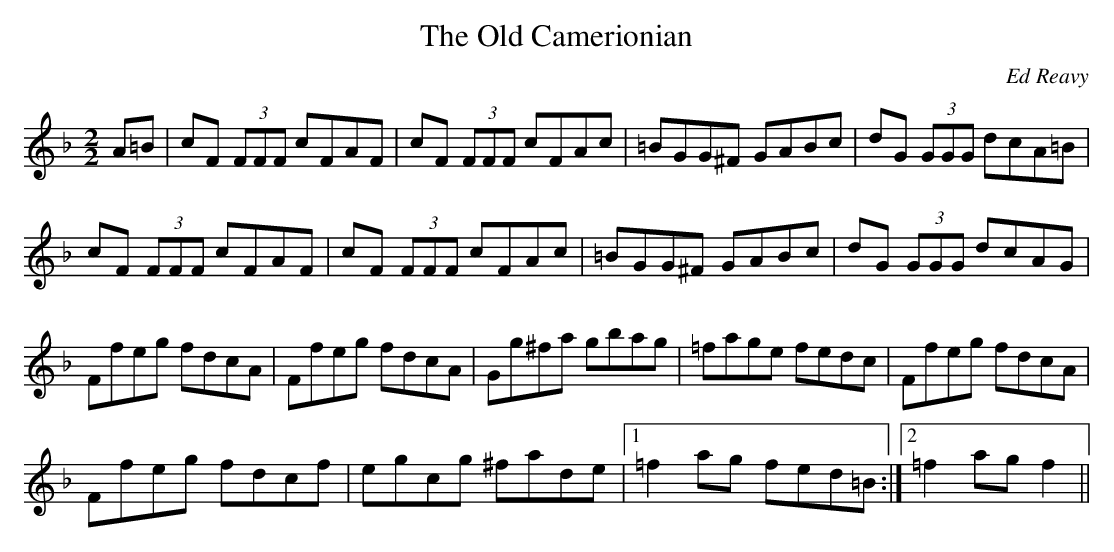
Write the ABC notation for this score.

X:1
T:The Old Camerionian
C:Ed Reavy
M:2/2
L:1/8
K:F
A=B|cF (3FFF cFAF|cF (3FFF cFAc|=BGG^F GABc|dG (3GGG dcA=B|
cF (3FFF cFAF|cF (3FFF cFAc|=BGG^F GABc|dG (3GGG dcAG|
Ffeg fdcA|Ffeg fdcA|Gg^fa gbag|=fage fedc|Ffeg fdcA|
Ffeg fdcf|egcg ^fade|1=f2 ag fed=B:|2=f2 ag f2||
